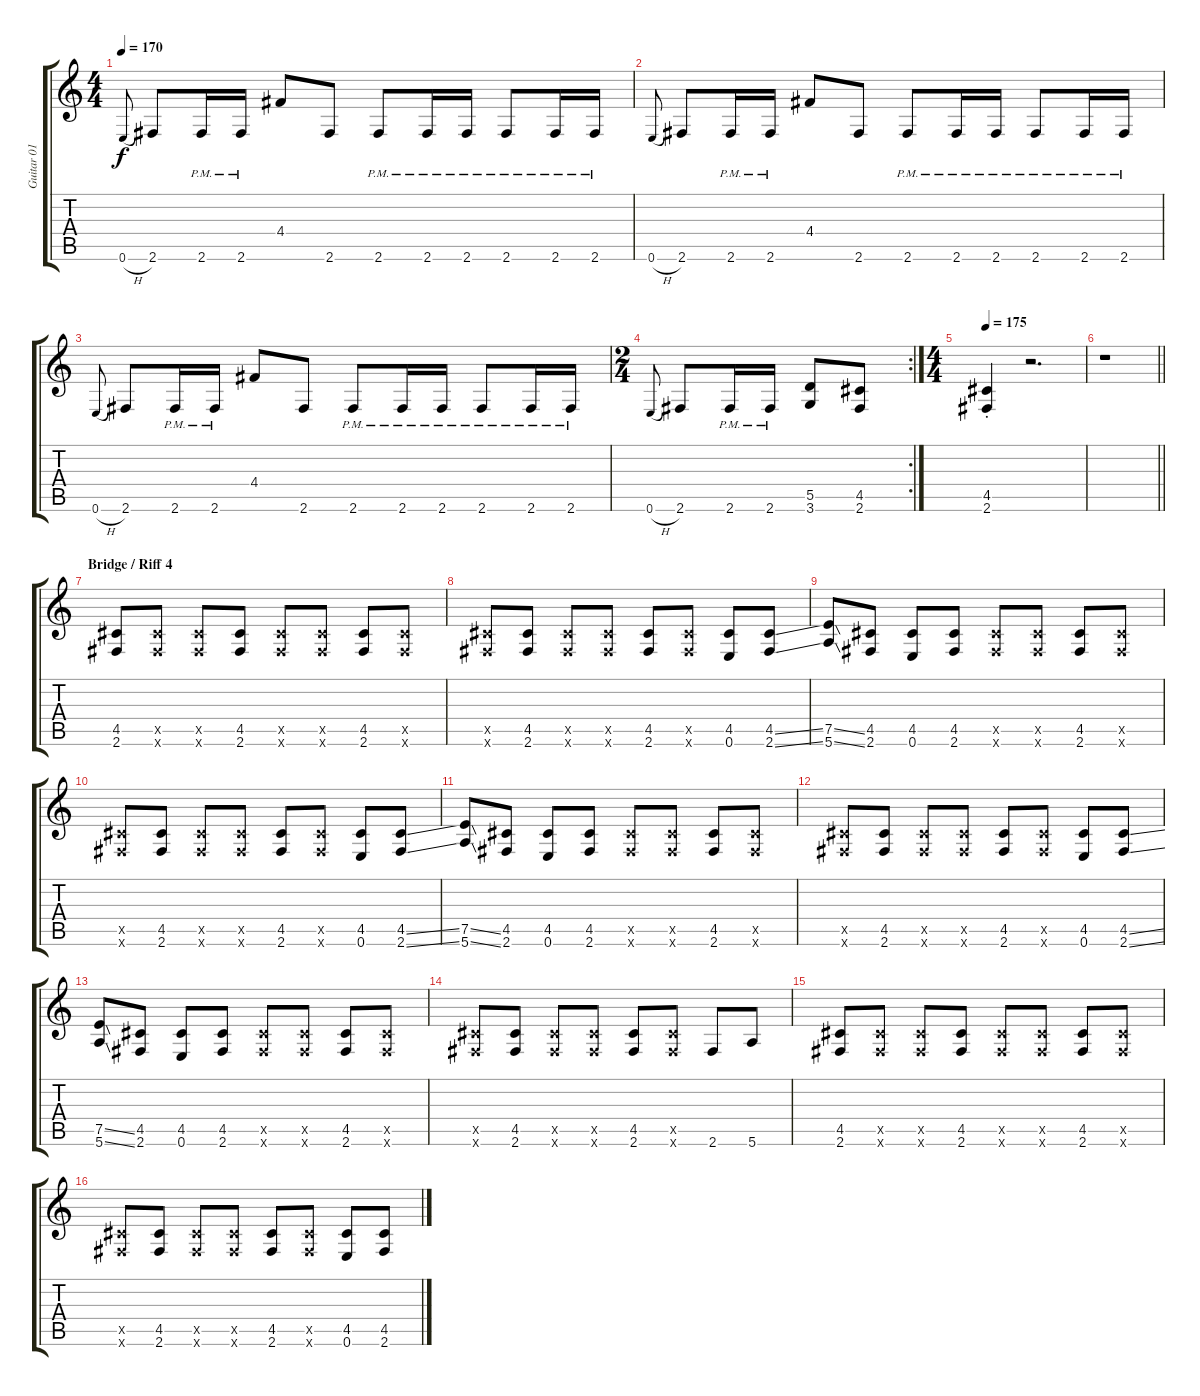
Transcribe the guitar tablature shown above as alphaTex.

\track ("Guitar 01" "Guitar 01") {instrument distortionguitar}
\staff {score tabs}
\tuning (E4 B3 G3 D3 A2 E2) {hide}
\ts (4 4)
\tempo 170
\clef g2
\ks c
0.6{h}.8{gr onbeat dy f} 2.6.8 2.6{pm}.16 2.6{pm}.16 4.4.8 2.6.8 2.6{pm}.8 2.6{pm}.16 2.6{pm}.16 2.6{pm}.8 2.6{pm}.16 2.6{pm}.16 |
0.6{h}.8{gr onbeat} 2.6.8 2.6{pm}.16 2.6{pm}.16 4.4.8 2.6.8 2.6{pm}.8 2.6{pm}.16 2.6{pm}.16 2.6{pm}.8 2.6{pm}.16 2.6{pm}.16 |
0.6{h}.8{gr onbeat} 2.6.8 2.6{pm}.16 2.6{pm}.16 4.4.8 2.6.8 2.6{pm}.8 2.6{pm}.16 2.6{pm}.16 2.6{pm}.8 2.6{pm}.16 2.6{pm}.16 |
\rc 2
\ts (2 4)
0.6{h}.8{gr onbeat} 2.6.8 2.6{pm}.16 2.6{pm}.16 (5.5 3.6).8 (4.5 2.6).8 |
\ts (4 4)
\tempo 175
(4.5{st} 2.6{st}).4 r.2{d} |
\barLineRight lightlight
r.1 |
\section ("" "Bridge / Riff 4")
(4.5 2.6).8 (4.5{x} 2.6{x}).8 (4.5{x} 2.6{x}).8 (4.5 2.6).8 (4.5{x} 2.6{x}).8 (4.5{x} 2.6{x}).8 (4.5 2.6).8 (4.5{x} 2.6{x}).8 |
(4.5{x} 2.6{x}).8 (4.5 2.6).8 (4.5{x} 2.6{x}).8 (4.5{x} 2.6{x}).8 (4.5 2.6).8 (4.5{x} 2.6{x}).8 (4.5 0.6).8 (4.5{ss} 2.6{ss}).8 |
(7.5{ss} 5.6{ss}).8 (4.5 2.6).8 (4.5 0.6).8 (4.5 2.6).8 (4.5{x} 2.6{x}).8 (4.5{x} 2.6{x}).8 (4.5 2.6).8 (4.5{x} 2.6{x}).8 |
(4.5{x} 2.6{x}).8 (4.5 2.6).8 (4.5{x} 2.6{x}).8 (4.5{x} 2.6{x}).8 (4.5 2.6).8 (4.5{x} 2.6{x}).8 (4.5 0.6).8 (4.5{ss} 2.6{ss}).8 |
(7.5{ss} 5.6{ss}).8 (4.5 2.6).8 (4.5 0.6).8 (4.5 2.6).8 (4.5{x} 2.6{x}).8 (4.5{x} 2.6{x}).8 (4.5 2.6).8 (4.5{x} 2.6{x}).8 |
(4.5{x} 2.6{x}).8 (4.5 2.6).8 (4.5{x} 2.6{x}).8 (4.5{x} 2.6{x}).8 (4.5 2.6).8 (4.5{x} 2.6{x}).8 (4.5 0.6).8 (4.5{ss} 2.6{ss}).8 |
(7.5{ss} 5.6{ss}).8 (4.5 2.6).8 (4.5 0.6).8 (4.5 2.6).8 (4.5{x} 2.6{x}).8 (4.5{x} 2.6{x}).8 (4.5 2.6).8 (4.5{x} 2.6{x}).8 |
(4.5{x} 2.6{x}).8 (4.5 2.6).8 (4.5{x} 2.6{x}).8 (4.5{x} 2.6{x}).8 (4.5 2.6).8 (4.5{x} 2.6{x}).8 2.6.8 5.6.8 |
(4.5 2.6).8 (4.5{x} 2.6{x}).8 (4.5{x} 2.6{x}).8 (4.5 2.6).8 (4.5{x} 2.6{x}).8 (4.5{x} 2.6{x}).8 (4.5 2.6).8 (4.5{x} 2.6{x}).8 |
(4.5{x} 2.6{x}).8 (4.5 2.6).8 (4.5{x} 2.6{x}).8 (4.5{x} 2.6{x}).8 (4.5 2.6).8 (4.5{x} 2.6{x}).8 (4.5 0.6).8 (4.5{ss} 2.6{ss}).8
